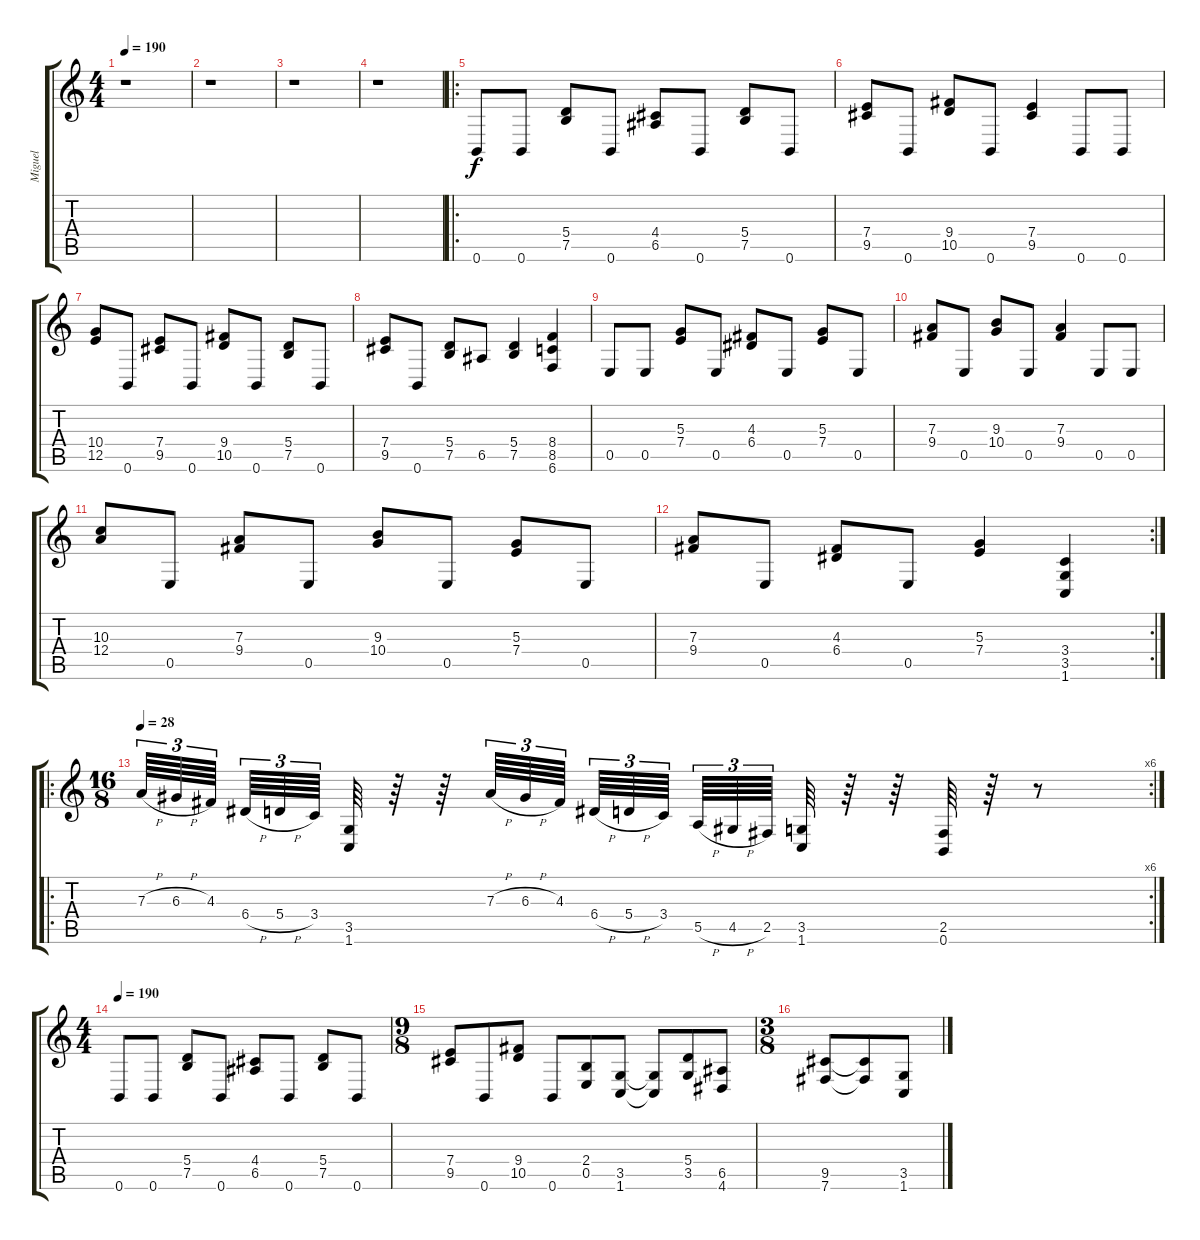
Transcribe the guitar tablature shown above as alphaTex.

\track ("Miguel" "Miguel") {instrument overdrivenguitar}
\staff {score tabs}
\tuning (B3 Gb3 D3 A2 E2 B1) {hide}
\ts (4 4)
\tempo 190
\clef g2
\ks c
r.1{dy f instrument overdrivenguitar} |
r.1 |
r.1 |
r.1 |
\ro
0.6.8 0.6.8 (5.4 7.5).8 0.6.8 (4.4 6.5).8 0.6.8 (5.4 7.5).8 0.6.8 |
(7.4 9.5).8 0.6.8 (9.4 10.5).8 0.6.8 (7.4 9.5).4 0.6.8 0.6.8 |
(10.4 12.5).8 0.6.8 (7.4 9.5).8 0.6.8 (9.4 10.5).8 0.6.8 (5.4 7.5).8 0.6.8 |
(7.4 9.5).8 0.6.8 (5.4 7.5).8 6.5.8 (5.4 7.5).4 (8.4 8.5 6.6).4 |
0.5.8 0.5.8 (5.3 7.4).8 0.5.8 (4.3 6.4).8 0.5.8 (5.3 7.4).8 0.5.8 |
(7.3 9.4).8 0.5.8 (9.3 10.4).8 0.5.8 (7.3 9.4).4 0.5.8 0.5.8 |
(10.3 12.4).8 0.5.8 (7.3 9.4).8 0.5.8 (9.3 10.4).8 0.5.8 (5.3 7.4).8 0.5.8 |
\rc 2
(7.3 9.4).8 0.5.8 (4.3 6.4).8 0.5.8 (5.3 7.4).4 (3.4 3.5 1.6).4 |
\ro
\rc 6
\ts (16 8)
\tempo 28
7.3{h}.64{tu (3 2)} 6.3{h}.64{tu (3 2)} 4.3.64{tu (3 2) beam splitsecondary} 6.4{h}.64{tu (3 2)} 5.4{h}.64{tu (3 2)} 3.4.64{tu (3 2) beam splitsecondary} (3.5 1.6).64 r.64 r.64 7.3{h}.64{tu (3 2)} 6.3{h}.64{tu (3 2)} 4.3.64{tu (3 2) beam splitsecondary} 6.4{h}.64{tu (3 2)} 5.4{h}.64{tu (3 2)} 3.4.64{tu (3 2) beam splitsecondary} 5.5{h}.64{tu (3 2)} 4.5{h}.64{tu (3 2)} 2.5.64{tu (3 2) beam splitsecondary} (3.5 1.6).64 r.64 r.64 (2.5 0.6).64 r.64 r.8 |
\ts (4 4)
\tempo 190
0.6.8 0.6.8 (5.4 7.5).8 0.6.8 (4.4 6.5).8 0.6.8 (5.4 7.5).8 0.6.8 |
\ts (9 8)
(7.4 9.5).8 0.6.8 (9.4 10.5).8 0.6.8 (2.4 0.5).8 (3.5 1.6).8 (3.5{t} 1.6{t}).8 (5.4 3.5).8 (6.5 4.6).8 |
\ts (3 8)
(9.5 7.6).8 (9.5{t} 7.6{t}).8 (3.5 1.6).8
